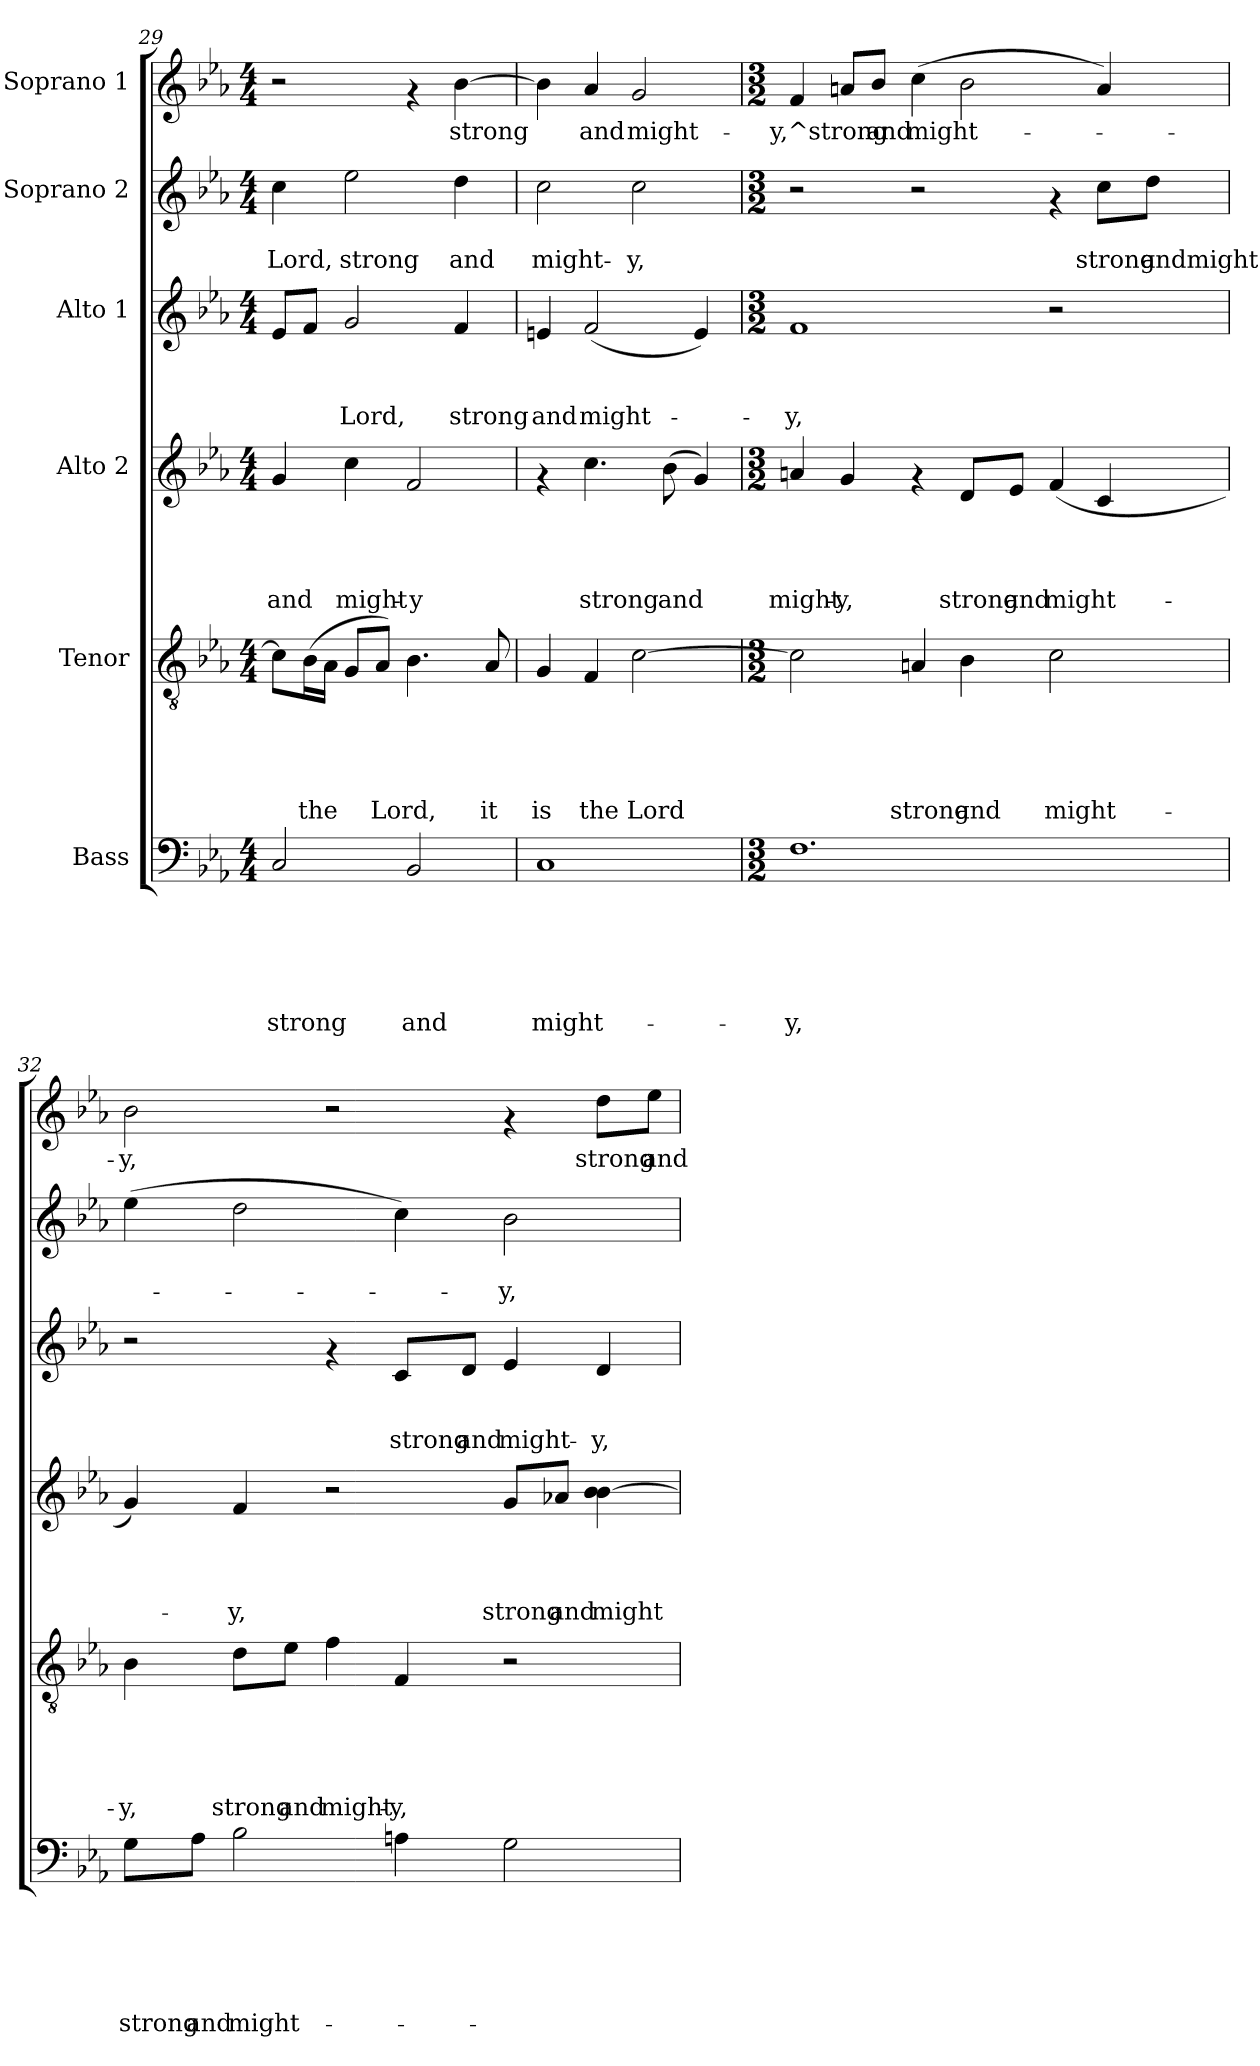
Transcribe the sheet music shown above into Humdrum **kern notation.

**kern	**text	**text	**text	**text	**text	**text	**kern	**text	**text	**text	**text	**text	**kern	**text	**text	**text	**text	**kern	**text	**text	**text	**kern	**text	**text	**kern	**text
*part6	*part6	*part6	*part6	*part6	*part6	*part6	*part5	*part5	*part5	*part5	*part5	*part5	*part4	*part4	*part4	*part4	*part4	*part3	*part3	*part3	*part3	*part2	*part2	*part2	*part1	*part1
*staff6	*staff6	*staff6	*staff6	*staff6	*staff6	*staff6	*staff5	*staff5	*staff5	*staff5	*staff5	*staff5	*staff4	*staff4	*staff4	*staff4	*staff4	*staff3	*staff3	*staff3	*staff3	*staff2	*staff2	*staff2	*staff1	*staff1
*I"Bass	*	*	*	*	*	*	*I"Tenor	*	*	*	*	*	*I"Alto 2	*	*	*	*	*I"Alto 1	*	*	*	*I"Soprano 2	*	*	*I"Soprano 1	*
*clefF4	*	*	*	*	*	*	*clefGv2	*	*	*	*	*	*clefG2	*	*	*	*	*clefG2	*	*	*	*clefG2	*	*	*clefG2	*
*k[b-e-a-]	*	*	*	*	*	*	*k[b-e-a-]	*	*	*	*	*	*k[b-e-a-]	*	*	*	*	*k[b-e-a-]	*	*	*	*k[b-e-a-]	*	*	*k[b-e-a-]	*
*E-:	*	*	*	*	*	*	*E-:	*	*	*	*	*	*E-:	*	*	*	*	*E-:	*	*	*	*E-:	*	*	*E-:	*
*M4/4	*	*	*	*	*	*	*M4/4	*	*	*	*	*	*M4/4	*	*	*	*	*M4/4	*	*	*	*M4/4	*	*	*M4/4	*
=29	=29	=29	=29	=29	=29	=29	=29	=29	=29	=29	=29	=29	=29	=29	=29	=29	=29	=29	=29	=29	=29	=29	=29	=29	=29	=29
!	!	!	!	!	!	!LO:LY:b	!	!	!	!	!	!	!	!	!	!	!LO:LY:b	!	!	!	!	!	!	!LO:LY:b	!	!
2C/	.	.	.	.	.	strong	8c\L]	.	.	.	.	.	4g/	.	.	.	and	8e-/L	.	.	.	4cc\	.	Lord,	2r	.
!	!	!	!	!	!	!	!	!	!	!	!	!LO:LY:b	!	!	!	!	!	!	!	!	!	!	!	!	!	!
.	.	.	.	.	.	.	(>16B-\L	.	.	.	.	the	.	.	.	.	.	8f/J	.	.	.	.	.	.	.	.
.	.	.	.	.	.	.	16A-\JJ	.	.	.	.	.	.	.	.	.	.	.	.	.	.	.	.	.	.	.
!	!	!	!	!	!	!	!	!	!	!	!	!	!	!	!	!	!LO:LY:b	!	!	!	!LO:LY:b	!	!	!LO:LY:b	!	!
.	.	.	.	.	.	.	8G/L	.	.	.	.	.	4cc\	.	.	.	might-	2g/	.	.	Lord,	2ee-\	.	strong	.	.
!	!	!	!	!	!	!	!	!	!	!	!	!LO:LY:b	!	!	!	!	!	!	!	!	!	!	!	!	!	!
.	.	.	.	.	.	.	8A-/J)	.	.	.	.	Lord,	.	.	.	.	.	.	.	.	.	.	.	.	.	.
!	!	!	!	!	!	!LO:LY:b	!	!	!	!	!	!	!	!	!	!	!LO:LY:b	!	!	!	!	!	!	!	!	!
2BB-/	.	.	.	.	.	and	4.B-\	.	.	.	.	.	2f/	.	.	.	-y	.	.	.	.	.	.	.	4rf	.
!	!	!	!	!	!	!	!	!	!	!	!	!	!	!	!	!	!	!	!	!	!LO:LY:b	!	!	!LO:LY:b	!	!LO:LY:b
.	.	.	.	.	.	.	.	.	.	.	.	.	.	.	.	.	.	4f/	.	.	strong	4dd\	.	and	[<4b-\	strong
!	!	!	!	!	!	!	!	!	!	!	!	!LO:LY:b	!	!	!	!	!	!	!	!	!	!	!	!	!	!
.	.	.	.	.	.	.	8A-/	.	.	.	.	it	.	.	.	.	.	.	.	.	.	.	.	.	.	.
!!LO:PB:g=z
=30	=30	=30	=30	=30	=30	=30	=30	=30	=30	=30	=30	=30	=30	=30	=30	=30	=30	=30	=30	=30	=30	=30	=30	=30	=30	=30
!	!	!	!	!	!	!LO:LY:b	!	!	!	!	!	!LO:LY:b	!	!	!	!	!	!	!	!	!LO:LY:b	!	!	!LO:LY:b	!	!
1C	.	.	.	.	.	might-	4G/	.	.	.	.	is	4rf	.	.	.	.	4en/	.	.	and	2cc\	.	might-	4b-\]	.
!	!	!	!	!	!	!	!	!	!	!	!	!LO:LY:b	!	!	!	!	!LO:LY:b	!	!	!	!LO:LY:b	!	!	!	!	!LO:LY:b
.	.	.	.	.	.	.	4F/	.	.	.	.	the	4.cc\	.	.	.	strong	(<2f/	.	.	might-	.	.	.	4a-/	and
!	!	!	!	!	!	!	!	!	!	!	!	!LO:LY:b	!	!	!	!	!	!	!	!	!	!	!	!LO:LY:b	!	!LO:LY:b
.	.	.	.	.	.	.	[>2c\	.	.	.	.	Lord	.	.	.	.	.	.	.	.	.	2cc\	.	-y,	2g/	might-
!	!	!	!	!	!	!	!	!	!	!	!	!	!	!	!	!	!LO:LY:b	!	!	!	!	!	!	!	!	!
.	.	.	.	.	.	.	.	.	.	.	.	.	(>8b-\	.	.	.	and	.	.	.	.	.	.	.	.	.
.	.	.	.	.	.	.	.	.	.	.	.	.	4g/)	.	.	.	.	4e/)	.	.	.	.	.	.	.	.
=31	=31	=31	=31	=31	=31	=31	=31	=31	=31	=31	=31	=31	=31	=31	=31	=31	=31	=31	=31	=31	=31	=31	=31	=31	=31	=31
*M3/2	*	*	*	*	*	*	*M3/2	*	*	*	*	*	*M3/2	*	*	*	*	*M3/2	*	*	*	*M3/2	*	*	*M3/2	*
!	!	!	!	!	!	!LO:LY:b	!	!	!	!	!	!	!	!	!	!	!LO:LY:b	!	!	!	!LO:LY:b	!	!	!	!	!LO:LY:b
1.F	.	.	.	.	.	-y,	2c\]	.	.	.	.	.	4an/	.	.	.	might-	1f	.	.	-y,	2r	.	.	4f/	-y,^strong
!	!	!	!	!	!	!	!	!	!	!	!	!	!	!	!	!	!LO:LY:b	!	!	!	!	!	!	!	!	!
.	.	.	.	.	.	.	.	.	.	.	.	.	4g/	.	.	.	-y,	.	.	.	.	.	.	.	8an/L	.
!	!	!	!	!	!	!	!	!	!	!	!	!	!	!	!	!	!	!	!	!	!	!	!	!	!	!LO:LY:b
.	.	.	.	.	.	.	.	.	.	.	.	.	.	.	.	.	.	.	.	.	.	.	.	.	8b-/J	and
!	!	!	!	!	!	!	!	!	!	!	!	!LO:LY:b	!	!	!	!	!	!	!	!	!	!	!	!	!	!LO:LY:b
.	.	.	.	.	.	.	4An/	.	.	.	.	strong	4rf	.	.	.	.	.	.	.	.	2r	.	.	(>4cc\	might-
!	!	!	!	!	!	!	!	!	!	!	!	!LO:LY:b	!	!	!	!	!LO:LY:b	!	!	!	!	!	!	!	!	!
.	.	.	.	.	.	.	4B-\	.	.	.	.	and	8d/L	.	.	.	strong	.	.	.	.	.	.	.	2b-\	.
!	!	!	!	!	!	!	!	!	!	!	!	!	!	!	!	!	!LO:LY:b	!	!	!	!	!	!	!	!	!
.	.	.	.	.	.	.	.	.	.	.	.	.	8e-/J	.	.	.	and	.	.	.	.	.	.	.	.	.
!	!	!	!	!	!	!	!	!	!	!	!	!LO:LY:b	!	!	!	!	!LO:LY:b	!	!	!	!	!	!	!	!	!
.	.	.	.	.	.	.	2c\	.	.	.	.	might-	(<4f/	.	.	.	might-	2r	.	.	.	4rf	.	.	.	.
!	!	!	!	!	!	!	!	!	!	!	!	!	!	!	!	!	!	!	!	!	!	!	!	!LO:LY:b	!	!
.	.	.	.	.	.	.	.	.	.	.	.	.	4c/	.	.	.	.	.	.	.	.	8cc\L	.	strong	4a/)	.
!	!	!	!	!	!	!	!	!	!	!	!	!	!	!	!	!	!	!	!	!	!	!	!	!LO:LY:b	!	!
.	.	.	.	.	.	.	.	.	.	.	.	.	.	.	.	.	.	.	.	.	.	8dd\J	.	andmight-	.	.
=32	=32	=32	=32	=32	=32	=32	=32	=32	=32	=32	=32	=32	=32	=32	=32	=32	=32	=32	=32	=32	=32	=32	=32	=32	=32	=32
!	!	!	!	!	!	!LO:LY:b	!	!	!	!	!	!LO:LY:b	!	!	!	!	!	!	!	!	!	!	!	!	!	!LO:LY:b
8G\L	.	.	.	.	.	strong	4B-\	.	.	.	.	-y,	4g/)	.	.	.	.	2r	.	.	.	(>4ee-\	.	.	2b-\	-y,
!	!	!	!	!	!	!LO:LY:b	!	!	!	!	!	!	!	!	!	!	!	!	!	!	!	!	!	!	!	!
8A-\J	.	.	.	.	.	and	.	.	.	.	.	.	.	.	.	.	.	.	.	.	.	.	.	.	.	.
!	!	!	!	!	!	!LO:LY:b	!	!	!	!	!	!LO:LY:b	!	!	!	!	!LO:LY:b	!	!	!	!	!	!	!	!	!
2B-\	.	.	.	.	.	might-	8d\L	.	.	.	.	strong	4f/	.	.	.	-y,	.	.	.	.	2dd\	.	.	.	.
!	!	!	!	!	!	!	!	!	!	!	!	!LO:LY:b	!	!	!	!	!	!	!	!	!	!	!	!	!	!
.	.	.	.	.	.	.	8e-\J	.	.	.	.	and	.	.	.	.	.	.	.	.	.	.	.	.	.	.
!	!	!	!	!	!	!	!	!	!	!	!	!LO:LY:b	!	!	!	!	!	!	!	!	!	!	!	!	!	!
.	.	.	.	.	.	.	4f\	.	.	.	.	might-	2r	.	.	.	.	4rf	.	.	.	.	.	.	2r	.
!	!	!	!	!	!	!	!	!	!	!	!	!LO:LY:b	!	!	!	!	!	!	!	!	!LO:LY:b	!	!	!	!	!
4An\	.	.	.	.	.	.	4F/	.	.	.	.	-y,	.	.	.	.	.	8c/L	.	.	strong	4cc\)	.	.	.	.
!	!	!	!	!	!	!	!	!	!	!	!	!	!	!	!	!	!	!	!	!	!LO:LY:b	!	!	!	!	!
.	.	.	.	.	.	.	.	.	.	.	.	.	.	.	.	.	.	8d/J	.	.	and	.	.	.	.	.
!	!	!	!	!	!	!	!	!	!	!	!	!	!	!	!	!	!LO:LY:b	!	!	!	!LO:LY:b	!	!	!LO:LY:b	!	!
2G\	.	.	.	.	.	.	2r	.	.	.	.	.	8g/L	.	.	.	strong	4e-/	.	.	might-	2b-\	.	-y,	4rf	.
!	!	!	!	!	!	!	!	!	!	!	!	!	!	!	!	!	!LO:LY:b	!	!	!	!	!	!	!	!	!
.	.	.	.	.	.	.	.	.	.	.	.	.	8a-X/J	.	.	.	and	.	.	.	.	.	.	.	.	.
!	!	!	!	!	!	!	!	!	!	!	!	!	!	!	!	!	!LO:LY:b	!	!	!	!LO:LY:b	!	!	!	!	!LO:LY:b
.	.	.	.	.	.	.	.	.	.	.	.	.	4b-\ [>4b-\	.	.	.	might-	4d/	.	.	-y,	.	.	.	8dd\L	strong
!	!	!	!	!	!	!	!	!	!	!	!	!	!	!	!	!	!	!	!	!	!	!	!	!	!	!LO:LY:b
.	.	.	.	.	.	.	.	.	.	.	.	.	.	.	.	.	.	.	.	.	.	.	.	.	8ee-\J	and
=	=	=	=	=	=	=	=	=	=	=	=	=	=	=	=	=	=	=	=	=	=	=	=	=	=	=
*-	*-	*-	*-	*-	*-	*-	*-	*-	*-	*-	*-	*-	*-	*-	*-	*-	*-	*-	*-	*-	*-	*-	*-	*-	*-	*-
